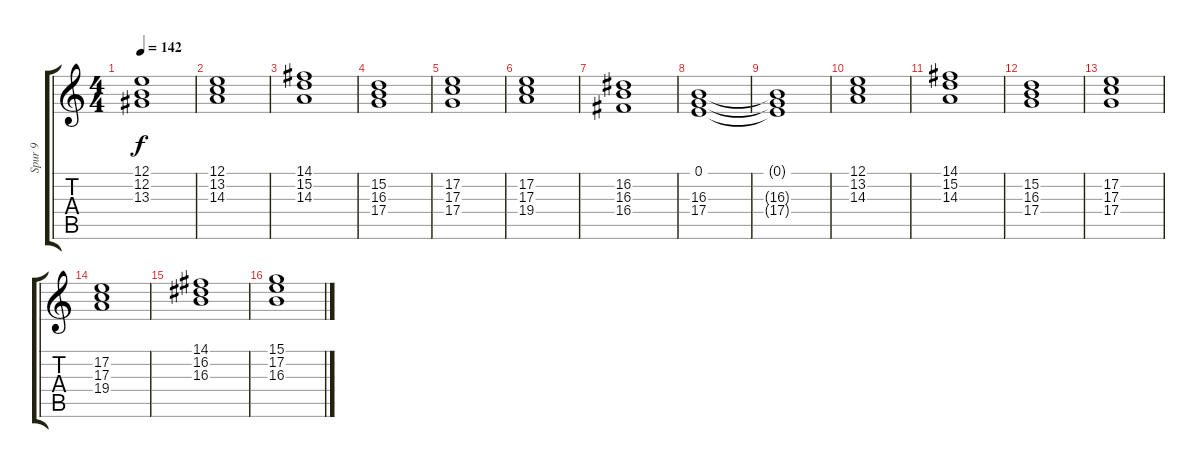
\track ("Spur 9" "Spur 9") {instrument stringensemble2}
\staff {score tabs}
\tuning (E4 B3 G3 D3 A2 E2) {hide}
\ts (4 4)
\tempo 142
\clef g2
\ks c
(12.1 12.2 13.3).1{dy f} |
(12.1 13.2 14.3).1 |
(14.1 15.2 14.3).1 |
(15.2 16.3 17.4).1 |
(17.2 17.3 17.4).1 |
(17.2 17.3 19.4).1 |
(16.2 16.3 16.4).1 |
(0.1 16.3 17.4).1 |
(0.1{t} 16.3{t} 17.4{t}).1 |
(12.1 13.2 14.3).1 |
(14.1 15.2 14.3).1 |
(15.2 16.3 17.4).1 |
(17.2 17.3 17.4).1 |
(17.2 17.3 19.4).1 |
(14.1 16.2 16.3).1 |
(15.1 17.2 16.3).1
